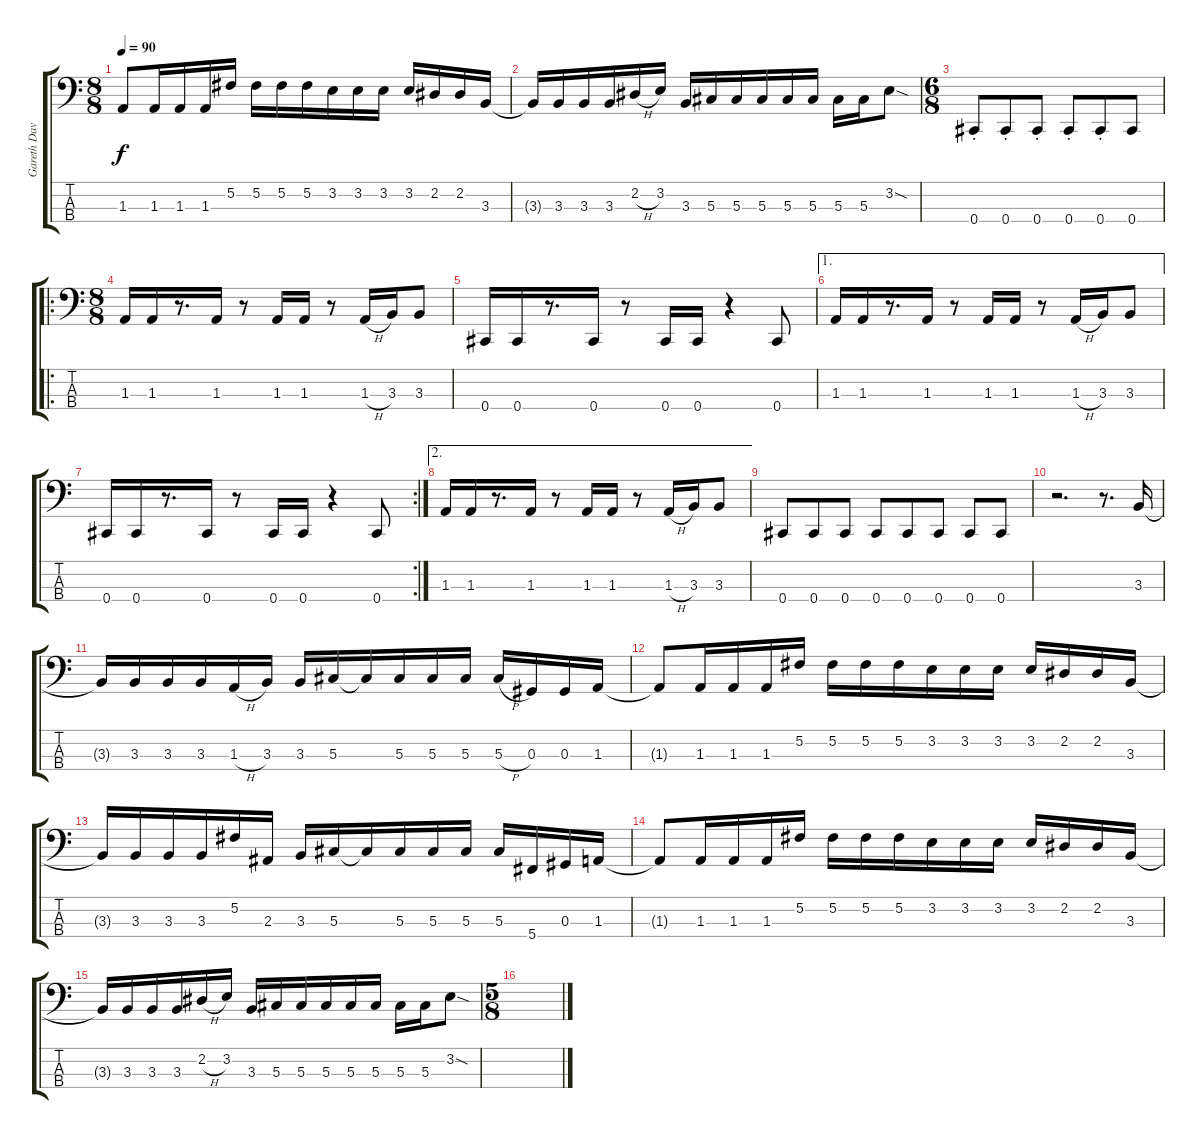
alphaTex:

\track ("Gareth Davies" "Gareth Dav") {instrument electricbasspick}
\staff {score tabs}
\tuning (Gb2 Db2 Ab1 Db1) {hide}
\ts (8 8)
\tempo 90
\clef f4
\ks c
1.3{t}.8{dy f} 1.3.16 1.3.16 1.3.16 5.2.16 5.2.16 5.2.16 5.2.16 3.2.16 3.2.16 3.2.16 3.2.16 2.2.16 2.2.16 3.3.16 |
3.3{t}.16 3.3.16 3.3.16 3.3.16 2.2{h}.16 3.2.16 3.3.16 5.3.16 5.3.16 5.3.16 5.3.16 5.3.16 5.3.16 5.3.16 3.2{sod}.8 |
\ts (6 8)
0.4{st}.8 0.4{st}.8 0.4{st}.8 0.4{st}.8 0.4{st}.8 0.4.8 |
\ro
\ts (8 8)
1.3.16 1.3.16 r.8{d} 1.3.16 r.8 1.3.16 1.3.16 r.8 1.3{h}.16 3.3.16 3.3.8 |
0.4.16 0.4.16 r.8{d} 0.4.16 r.8 0.4.16 0.4.16 r.4 0.4.8 |
\ae 1
1.3.16 1.3.16 r.8{d} 1.3.16 r.8 1.3.16 1.3.16 r.8 1.3{h}.16 3.3.16 3.3.8 |
\rc 2
0.4.16 0.4.16 r.8{d} 0.4.16 r.8 0.4.16 0.4.16 r.4 0.4.8 |
\ae 2
1.3.16 1.3.16 r.8{d} 1.3.16 r.8 1.3.16 1.3.16 r.8 1.3{h}.16 3.3.16 3.3.8 |
0.4.8 0.4.8 0.4.8 0.4.8 0.4.8 0.4.8 0.4.8 0.4.8 |
r.2{d} r.8{d} 3.3.16 |
3.3{t}.16 3.3.16 3.3.16 3.3.16 1.3{h}.16 3.3.16 3.3.16 5.3.16 5.3{t}.16 5.3.16 5.3.16 5.3.16 5.3{h}.16 0.3.16 0.3.16 1.3.16 |
1.3{t}.8 1.3.16 1.3.16 1.3.16 5.2.16 5.2.16 5.2.16 5.2.16 3.2.16 3.2.16 3.2.16 3.2.16 2.2.16 2.2.16 3.3.16 |
3.3{t}.16 3.3.16 3.3.16 3.3.16 5.2.16 2.3.16 3.3.16 5.3.16 5.3{t}.16 5.3.16 5.3.16 5.3.16 5.3.16 5.4.16 0.3.16 1.3.16 |
1.3{t}.8 1.3.16 1.3.16 1.3.16 5.2.16 5.2.16 5.2.16 5.2.16 3.2.16 3.2.16 3.2.16 3.2.16 2.2.16 2.2.16 3.3.16 |
3.3{t}.16 3.3.16 3.3.16 3.3.16 2.2{h}.16 3.2.16 3.3.16 5.3.16 5.3.16 5.3.16 5.3.16 5.3.16 5.3.16 5.3.16 3.2{sod}.8 |
\ts (5 8)
